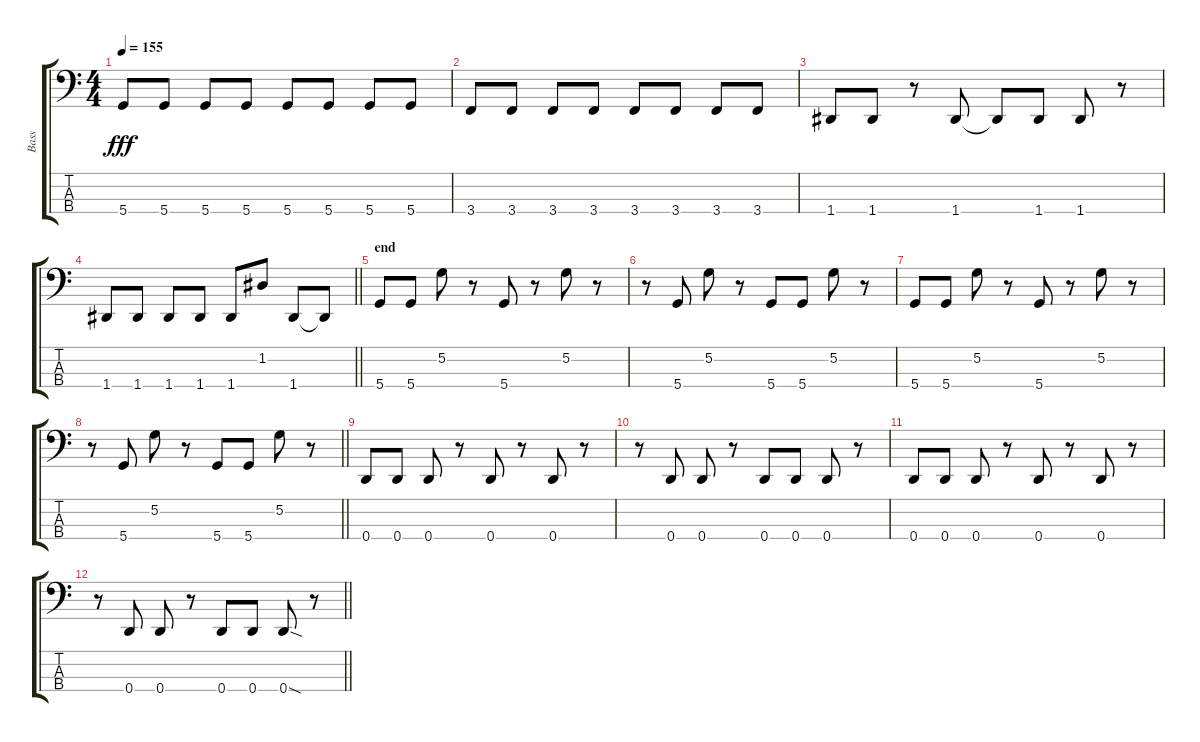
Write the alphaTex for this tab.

\track ("Bass" "Bass") {instrument electricbassfinger}
\staff {score tabs}
\tuning (G2 D2 A1 D1) {hide}
\ts (4 4)
\tempo 155
\clef f4
\ks c
5.4.8{dy fff} 5.4.8 5.4.8 5.4.8 5.4.8 5.4.8 5.4.8 5.4.8 |
3.4.8 3.4.8 3.4.8 3.4.8 3.4.8 3.4.8 3.4.8 3.4.8 |
1.4.8 1.4.8 r.8 1.4.8 1.4{t}.8 1.4.8 1.4.8 r.8 |
\barLineRight lightlight
1.4.8 1.4.8 1.4.8 1.4.8 1.4.8 1.2.8 1.4.8 1.4{t}.8 |
\section ("" "end")
5.4.8{instrument electricbassfinger} 5.4.8 5.2.8 r.8 5.4.8 r.8 5.2.8 r.8 |
r.8 5.4.8 5.2.8 r.8 5.4.8 5.4.8 5.2.8 r.8 |
5.4.8 5.4.8 5.2.8 r.8 5.4.8 r.8 5.2.8 r.8 |
\barLineRight lightlight
r.8 5.4.8 5.2.8 r.8 5.4.8 5.4.8 5.2.8 r.8 |
0.4.8{instrument electricbassfinger} 0.4.8 0.4.8 r.8 0.4.8 r.8 0.4.8 r.8 |
r.8 0.4.8 0.4.8 r.8 0.4.8 0.4.8 0.4.8 r.8 |
0.4.8 0.4.8 0.4.8 r.8 0.4.8 r.8 0.4.8 r.8 |
\barLineRight lightlight
r.8 0.4.8 0.4.8 r.8 0.4.8 0.4.8 0.4{sod}.8 r.8
